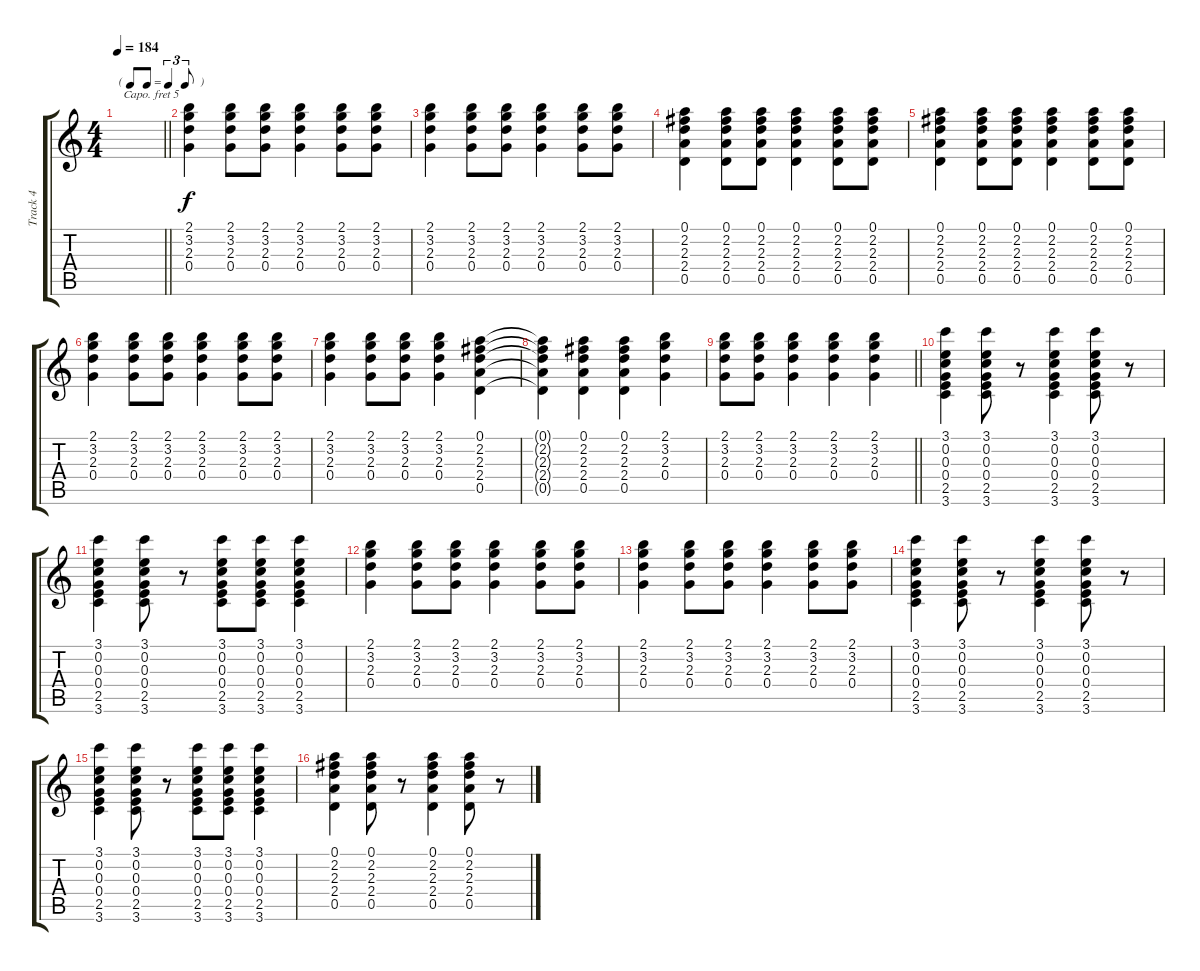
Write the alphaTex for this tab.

\track ("Track 4" "Track 4") {instrument acousticguitarsteel}
\staff {score tabs}
\capo 5
\tuning (E4 B3 G3 D3 A2 E2) {hide}
\ts (4 4)
\tf triplet8th
\tempo 184
\clef g2
\barLineRight lightlight
\ks c
|
(2.1 3.2 2.3 0.4).4 (2.1 3.2 2.3 0.4).8 (2.1 3.2 2.3 0.4).8 (2.1 3.2 2.3 0.4).4 (2.1 3.2 2.3 0.4).8 (2.1 3.2 2.3 0.4).8 |
(2.1 3.2 2.3 0.4).4 (2.1 3.2 2.3 0.4).8 (2.1 3.2 2.3 0.4).8 (2.1 3.2 2.3 0.4).4 (2.1 3.2 2.3 0.4).8 (2.1 3.2 2.3 0.4).8 |
(0.1 2.2 2.3 2.4 0.5).4 (0.1 2.2 2.3 2.4 0.5).8 (0.1 2.2 2.3 2.4 0.5).8 (0.1 2.2 2.3 2.4 0.5).4 (0.1 2.2 2.3 2.4 0.5).8 (0.1 2.2 2.3 2.4 0.5).8 |
(0.1 2.2 2.3 2.4 0.5).4 (0.1 2.2 2.3 2.4 0.5).8 (0.1 2.2 2.3 2.4 0.5).8 (0.1 2.2 2.3 2.4 0.5).4 (0.1 2.2 2.3 2.4 0.5).8 (0.1 2.2 2.3 2.4 0.5).8 |
(2.1 3.2 2.3 0.4).4 (2.1 3.2 2.3 0.4).8 (2.1 3.2 2.3 0.4).8 (2.1 3.2 2.3 0.4).4 (2.1 3.2 2.3 0.4).8 (2.1 3.2 2.3 0.4).8 |
(2.1 3.2 2.3 0.4).4 (2.1 3.2 2.3 0.4).8 (2.1 3.2 2.3 0.4).8 (2.1 3.2 2.3 0.4).4 (0.1 2.2 2.3 2.4 0.5).4 |
(0.1{t} 2.2{t} 2.3{t} 2.4{t} 0.5{t}).4 (0.1 2.2 2.3 2.4 0.5).4 (0.1 2.2 2.3 2.4 0.5).4 (2.1 3.2 2.3 0.4).4 |
\barLineRight lightlight
(2.1 3.2 2.3 0.4).8 (2.1 3.2 2.3 0.4).8 (2.1 3.2 2.3 0.4).4 (2.1 3.2 2.3 0.4).4 (2.1 3.2 2.3 0.4).4 |
(3.1 0.2 0.3 0.4 2.5 3.6).4 (3.1 0.2 0.3 0.4 2.5 3.6).8 r.8 (3.1 0.2 0.3 0.4 2.5 3.6).4 (3.1 0.2 0.3 0.4 2.5 3.6).8 r.8 |
(3.1 0.2 0.3 0.4 2.5 3.6).4 (3.1 0.2 0.3 0.4 2.5 3.6).8 r.8 (3.1 0.2 0.3 0.4 2.5 3.6).8 (3.1 0.2 0.3 0.4 2.5 3.6).8 (3.1 0.2 0.3 0.4 2.5 3.6).4 |
(2.1 3.2 2.3 0.4).4 (2.1 3.2 2.3 0.4).8 (2.1 3.2 2.3 0.4).8 (2.1 3.2 2.3 0.4).4 (2.1 3.2 2.3 0.4).8 (2.1 3.2 2.3 0.4).8 |
(2.1 3.2 2.3 0.4).4 (2.1 3.2 2.3 0.4).8 (2.1 3.2 2.3 0.4).8 (2.1 3.2 2.3 0.4).4 (2.1 3.2 2.3 0.4).8 (2.1 3.2 2.3 0.4).8 |
(3.1 0.2 0.3 0.4 2.5 3.6).4 (3.1 0.2 0.3 0.4 2.5 3.6).8 r.8 (3.1 0.2 0.3 0.4 2.5 3.6).4 (3.1 0.2 0.3 0.4 2.5 3.6).8 r.8 |
(3.1 0.2 0.3 0.4 2.5 3.6).4 (3.1 0.2 0.3 0.4 2.5 3.6).8 r.8 (3.1 0.2 0.3 0.4 2.5 3.6).8 (3.1 0.2 0.3 0.4 2.5 3.6).8 (3.1 0.2 0.3 0.4 2.5 3.6).4 |
(0.1 2.2 2.3 2.4 0.5).4 (0.1 2.2 2.3 2.4 0.5).8 r.8 (0.1 2.2 2.3 2.4 0.5).4 (0.1 2.2 2.3 2.4 0.5).8 r.8
